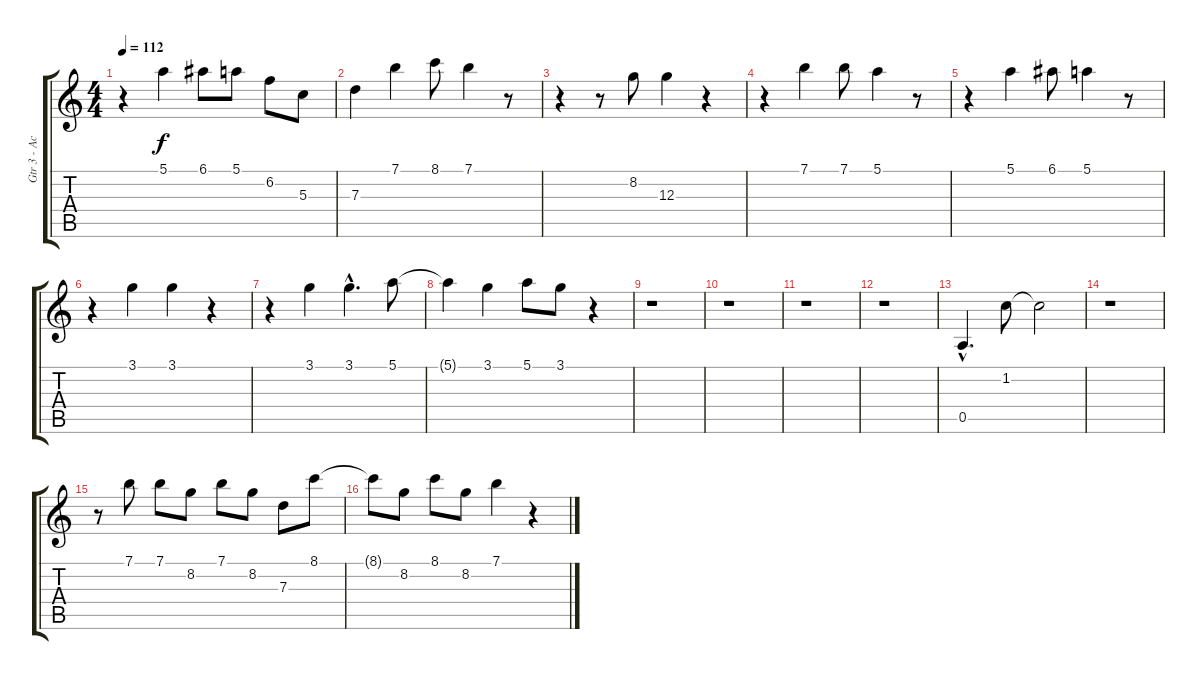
\track ("Gtr 3 - Acoustic" "Gtr 3 - Ac") {instrument acousticguitarsteel}
\staff {score tabs}
\tuning (E4 B3 G3 D3 A2 E2) {hide}
\ts (4 4)
\tempo 112
\clef g2
\ks c
r.4{dy f} 5.1.4 6.1.8 5.1.8 6.2.8 5.3.8 |
7.3.4 7.1.4 8.1.8 7.1.4 r.8 |
r.4 r.8 8.2.8 12.3.4 r.4 |
r.4 7.1.4 7.1.8 5.1.4 r.8 |
r.4 5.1.4 6.1.8 5.1.4 r.8 |
r.4 3.1.4 3.1.4 r.4 |
r.4 3.1.4 3.1{hac}.4{d} 5.1.8 |
5.1{t}.4 3.1.4 5.1.8 3.1.8 r.4 |
r.1 |
r.1 |
r.1 |
r.1 |
0.5{hac}.4{d} 1.2.8 1.2{t}.2 |
r.1 |
r.8 7.1.8 7.1.8 8.2.8 7.1.8 8.2.8 7.3.8 8.1.8 |
8.1{t}.8 8.2.8 8.1.8 8.2.8 7.1.4 r.4
